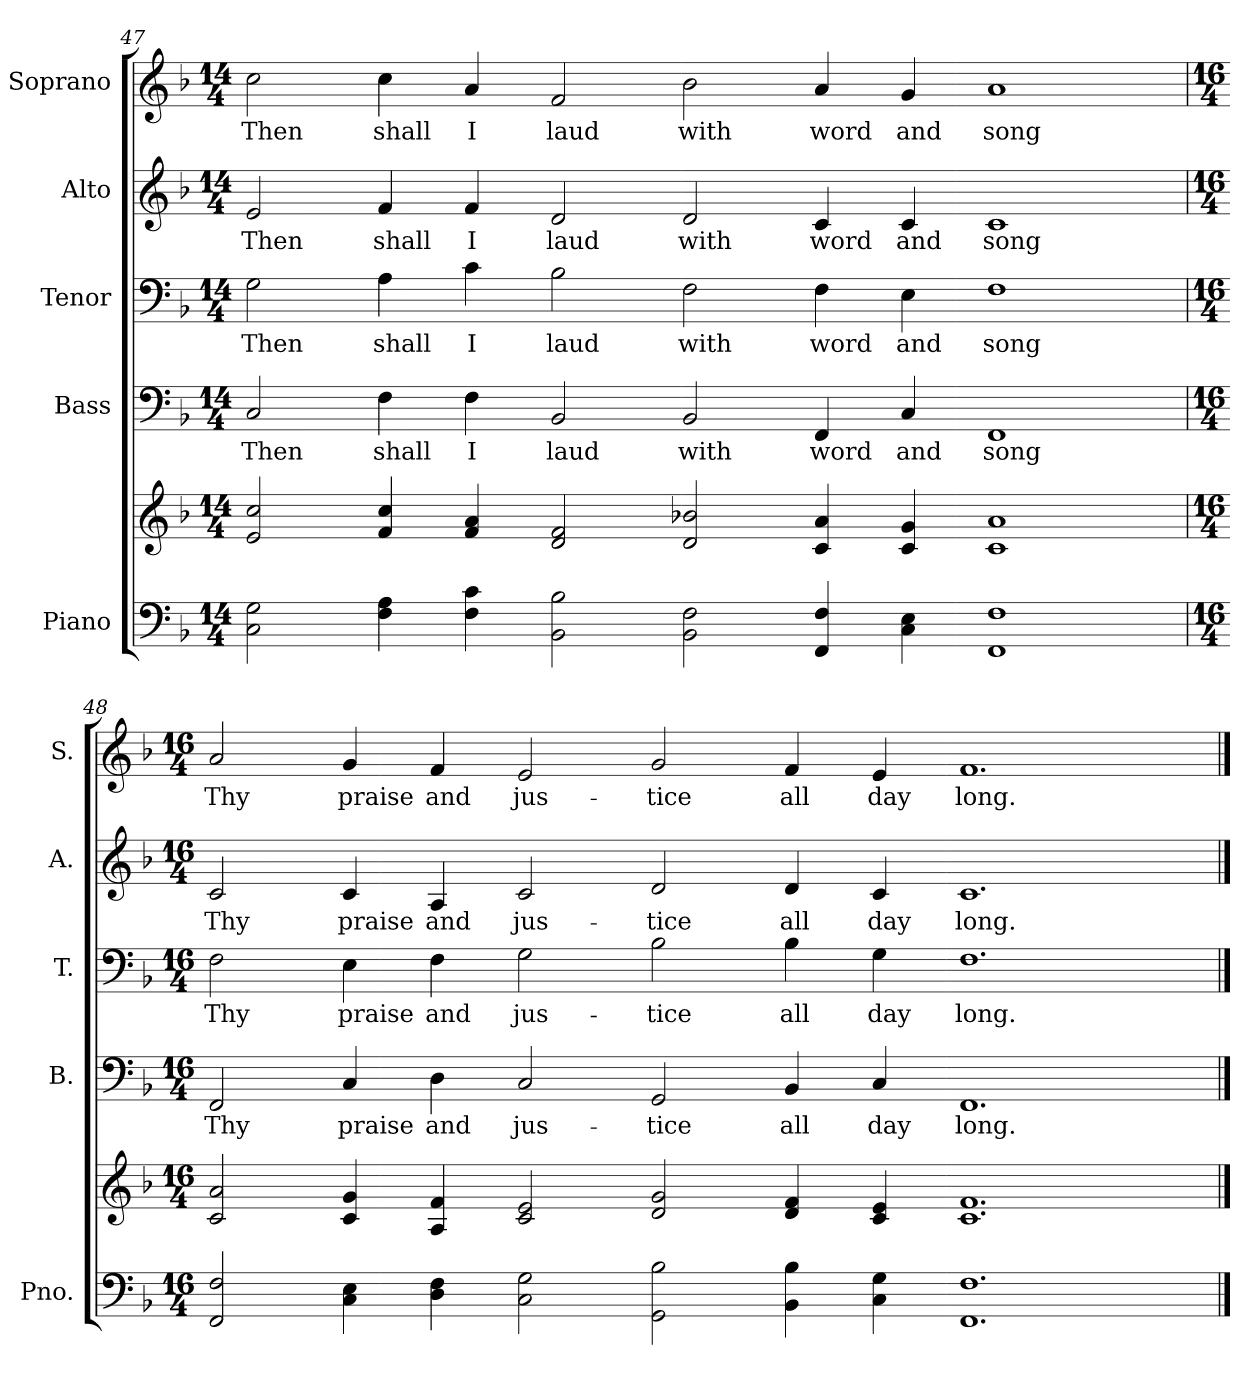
**kern	**kern	**kern	**text	**kern	**text	**kern	**text	**kern	**text
*part5	*part5	*part4	*part4	*part3	*part3	*part2	*part2	*part1	*part1
*staff6	*staff5	*staff4	*staff4	*staff3	*staff3	*staff2	*staff2	*staff1	*staff1
*I"Piano	*	*I"Bass	*	*I"Tenor	*	*I"Alto	*	*I"Soprano	*
*I'Pno.	*	*I'B.	*	*I'T.	*	*I'A.	*	*I'S.	*
!!LO:PB:g=z
*clefF4	*clefG2	*clefF4	*	*clefF4	*	*clefG2	*	*clefG2	*
*k[b-]	*k[b-]	*k[b-]	*	*k[b-]	*	*k[b-]	*	*k[b-]	*
*F:	*F:	*F:	*	*F:	*	*F:	*	*F:	*
*M14/4	*M14/4	*M14/4	*	*M14/4	*	*M14/4	*	*M14/4	*
=47	=47	=47	=47	=47	=47	=47	=47	=47	=47
!	!	!	!LO:LY:b:color=#000000	!	!	!	!	!	!
!	!	!	!	!	!LO:LY:b:color=#000000	!	!	!	!
!	!	!	!	!	!	!	!LO:LY:b:color=#000000	!	!
!	!	!	!	!	!	!	!	!	!LO:LY:b:color=#000000
2Ci\ 2Gi	2ei/ 2cci	2Ci/	Then	2Gi\	Then	2ei/	Then	2cci\	Then
!	!	!	!LO:LY:b:color=#000000	!	!	!	!	!	!
!	!	!	!	!	!LO:LY:b:color=#000000	!	!	!	!
!	!	!	!	!	!	!	!LO:LY:b:color=#000000	!	!
!	!	!	!	!	!	!	!	!	!LO:LY:b:color=#000000
4Fi\ 4Ai	4fi/ 4cci	4Fi\	shall	4Ai\	shall	4fi/	shall	4cci\	shall
!	!	!	!LO:LY:b:color=#000000	!	!	!	!	!	!
!	!	!	!	!	!LO:LY:b:color=#000000	!	!	!	!
!	!	!	!	!	!	!	!LO:LY:b:color=#000000	!	!
!	!	!	!	!	!	!	!	!	!LO:LY:b:color=#000000
4Fi\ 4ci	4fi/ 4ai	4Fi\	I	4ci\	I	4fi/	I	4ai/	I
!	!	!	!LO:LY:b:color=#000000	!	!	!	!	!	!
!	!	!	!	!	!LO:LY:b:color=#000000	!	!	!	!
!	!	!	!	!	!	!	!LO:LY:b:color=#000000	!	!
!	!	!	!	!	!	!	!	!	!LO:LY:b:color=#000000
2BB-i\ 2B-i	2di/ 2fi	2BB-i/	laud	2B-i\	laud	2di/	laud	2fi/	laud
!	!	!	!LO:LY:b:color=#000000	!	!	!	!	!	!
!	!	!	!	!	!LO:LY:b:color=#000000	!	!	!	!
!	!	!	!	!	!	!	!LO:LY:b:color=#000000	!	!
!	!	!	!	!	!	!	!	!	!LO:LY:b:color=#000000
2BB-i\ 2Fi	2di/ 2b-Xi	2BB-i/	with	2Fi\	with	2di/	with	2b-i\	with
!	!	!	!LO:LY:b:color=#000000	!	!	!	!	!	!
!	!	!	!	!	!LO:LY:b:color=#000000	!	!	!	!
!	!	!	!	!	!	!	!LO:LY:b:color=#000000	!	!
!	!	!	!	!	!	!	!	!	!LO:LY:b:color=#000000
4FFi/ 4Fi	4ci/ 4ai	4FFi/	word	4Fi\	word	4ci/	word	4ai/	word
!	!	!	!LO:LY:b:color=#000000	!	!	!	!	!	!
!	!	!	!	!	!LO:LY:b:color=#000000	!	!	!	!
!	!	!	!	!	!	!	!LO:LY:b:color=#000000	!	!
!	!	!	!	!	!	!	!	!	!LO:LY:b:color=#000000
4Ci\ 4Ei	4ci/ 4gi	4Ci/	and	4Ei\	and	4ci/	and	4gi/	and
!	!	!	!LO:LY:b:color=#000000	!	!	!	!	!	!
!	!	!	!	!	!LO:LY:b:color=#000000	!	!	!	!
!	!	!	!	!	!	!	!LO:LY:b:color=#000000	!	!
!	!	!	!	!	!	!	!	!	!LO:LY:b:color=#000000
1FFi 1Fi	1ci 1ai	1FFi	song	1Fi	song	1ci	song	1ai	song
!!LO:PB:g=z
=48	=48	=48	=48	=48	=48	=48	=48	=48	=48
*M16/4	*M16/4	*M16/4	*	*M16/4	*	*M16/4	*	*M16/4	*
!	!	!	!LO:LY:b:color=#000000	!	!	!	!	!	!
!	!	!	!	!	!LO:LY:b:color=#000000	!	!	!	!
!	!	!	!	!	!	!	!LO:LY:b:color=#000000	!	!
!	!	!	!	!	!	!	!	!	!LO:LY:b:color=#000000
2FFi/ 2Fi	2ci/ 2ai	2FFi/	Thy	2Fi\	Thy	2ci/	Thy	2ai/	Thy
!	!	!	!LO:LY:b:color=#000000	!	!	!	!	!	!
!	!	!	!	!	!LO:LY:b:color=#000000	!	!	!	!
!	!	!	!	!	!	!	!LO:LY:b:color=#000000	!	!
!	!	!	!	!	!	!	!	!	!LO:LY:b:color=#000000
4Ci\ 4Ei	4ci/ 4gi	4Ci/	praise	4Ei\	praise	4ci/	praise	4gi/	praise
!	!	!	!LO:LY:b:color=#000000	!	!	!	!	!	!
!	!	!	!	!	!LO:LY:b:color=#000000	!	!	!	!
!	!	!	!	!	!	!	!LO:LY:b:color=#000000	!	!
!	!	!	!	!	!	!	!	!	!LO:LY:b:color=#000000
4Di\ 4Fi	4Ai/ 4fi	4Di\	and	4Fi\	and	4Ai/	and	4fi/	and
!	!	!	!LO:LY:b:color=#000000	!	!	!	!	!	!
!	!	!	!	!	!LO:LY:b:color=#000000	!	!	!	!
!	!	!	!	!	!	!	!LO:LY:b:color=#000000	!	!
!	!	!	!	!	!	!	!	!	!LO:LY:b:color=#000000
2Ci\ 2Gi	2ci/ 2ei	2Ci/	jus-	2Gi\	jus-	2ci/	jus-	2ei/	jus-
!	!	!	!LO:LY:b:color=#000000	!	!	!	!	!	!
!	!	!	!	!	!LO:LY:b:color=#000000	!	!	!	!
!	!	!	!	!	!	!	!LO:LY:b:color=#000000	!	!
!	!	!	!	!	!	!	!	!	!LO:LY:b:color=#000000
2GGi\ 2B-i	2di/ 2gi	2GGi/	-tice	2B-i\	-tice	2di/	-tice	2gi/	-tice
!	!	!	!LO:LY:b:color=#000000	!	!	!	!	!	!
!	!	!	!	!	!LO:LY:b:color=#000000	!	!	!	!
!	!	!	!	!	!	!	!LO:LY:b:color=#000000	!	!
!	!	!	!	!	!	!	!	!	!LO:LY:b:color=#000000
4BB-i\ 4B-i	4di/ 4fi	4BB-i/	all	4B-i\	all	4di/	all	4fi/	all
!	!	!	!LO:LY:b:color=#000000	!	!	!	!	!	!
!	!	!	!	!	!LO:LY:b:color=#000000	!	!	!	!
!	!	!	!	!	!	!	!LO:LY:b:color=#000000	!	!
!	!	!	!	!	!	!	!	!	!LO:LY:b:color=#000000
4Ci\ 4Gi	4ci/ 4ei	4Ci/	day	4Gi\	day	4ci/	day	4ei/	day
!	!	!	!LO:LY:b:color=#000000	!	!	!	!	!	!
!	!	!	!	!	!LO:LY:b:color=#000000	!	!	!	!
!	!	!	!	!	!	!	!LO:LY:b:color=#000000	!	!
!	!	!	!	!	!	!	!	!	!LO:LY:b:color=#000000
1.FFi 1.Fi	1.ci 1.fi	1.FFi	long.	1.Fi	long.	1.ci	long.	1.fi	long.
==	==	==	==	==	==	==	==	==	==
*-	*-	*-	*-	*-	*-	*-	*-	*-	*-
